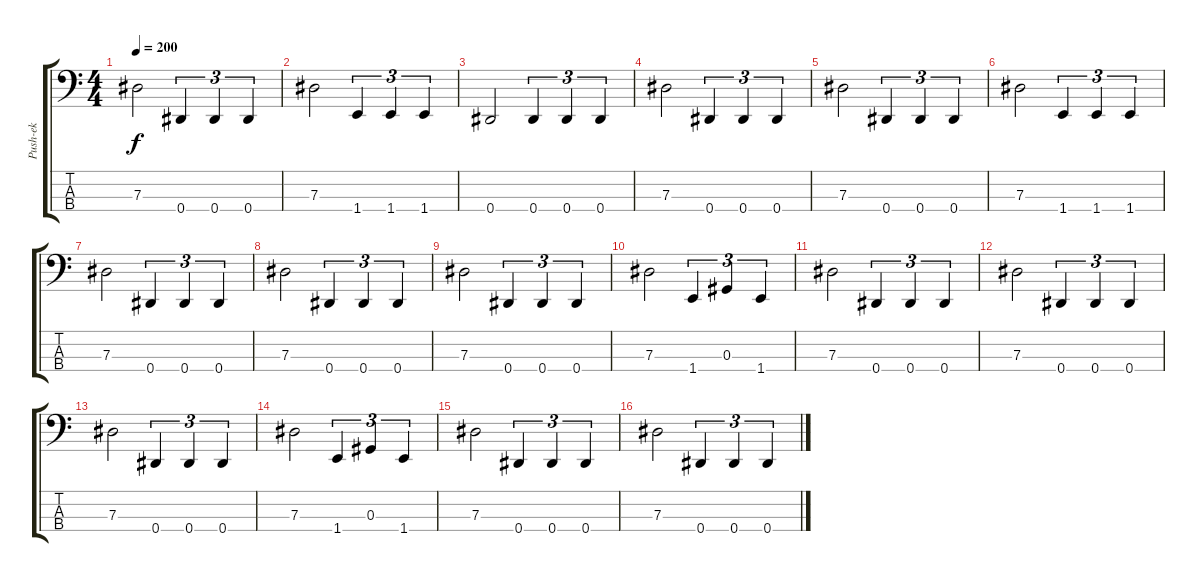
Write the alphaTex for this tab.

\track ("Push-ek" "Push-ek") {instrument electricbasspick}
\staff {score tabs}
\tuning (Gb2 Db2 Ab1 Eb1) {hide}
\ts (4 4)
\tempo 200
\clef f4
\ks c
7.3.2{dy f} 0.4.4{tu (3 2)} 0.4.4{tu (3 2)} 0.4.4{tu (3 2)} |
7.3.2 1.4.4{tu (3 2)} 1.4.4{tu (3 2)} 1.4.4{tu (3 2)} |
0.4.2 0.4.4{tu (3 2)} 0.4.4{tu (3 2)} 0.4.4{tu (3 2)} |
7.3.2 0.4.4{tu (3 2)} 0.4.4{tu (3 2)} 0.4.4{tu (3 2)} |
7.3.2 0.4.4{tu (3 2)} 0.4.4{tu (3 2)} 0.4.4{tu (3 2)} |
7.3.2 1.4.4{tu (3 2)} 1.4.4{tu (3 2)} 1.4.4{tu (3 2)} |
7.3.2 0.4.4{tu (3 2)} 0.4.4{tu (3 2)} 0.4.4{tu (3 2)} |
7.3.2 0.4.4{tu (3 2)} 0.4.4{tu (3 2)} 0.4.4{tu (3 2)} |
7.3.2 0.4.4{tu (3 2)} 0.4.4{tu (3 2)} 0.4.4{tu (3 2)} |
7.3.2 1.4.4{tu (3 2)} 0.3.4{tu (3 2)} 1.4.4{tu (3 2)} |
7.3.2 0.4.4{tu (3 2)} 0.4.4{tu (3 2)} 0.4.4{tu (3 2)} |
7.3.2 0.4.4{tu (3 2)} 0.4.4{tu (3 2)} 0.4.4{tu (3 2)} |
7.3.2 0.4.4{tu (3 2)} 0.4.4{tu (3 2)} 0.4.4{tu (3 2)} |
7.3.2 1.4.4{tu (3 2)} 0.3.4{tu (3 2)} 1.4.4{tu (3 2)} |
7.3.2 0.4.4{tu (3 2)} 0.4.4{tu (3 2)} 0.4.4{tu (3 2)} |
7.3.2 0.4.4{tu (3 2)} 0.4.4{tu (3 2)} 0.4.4{tu (3 2)}
